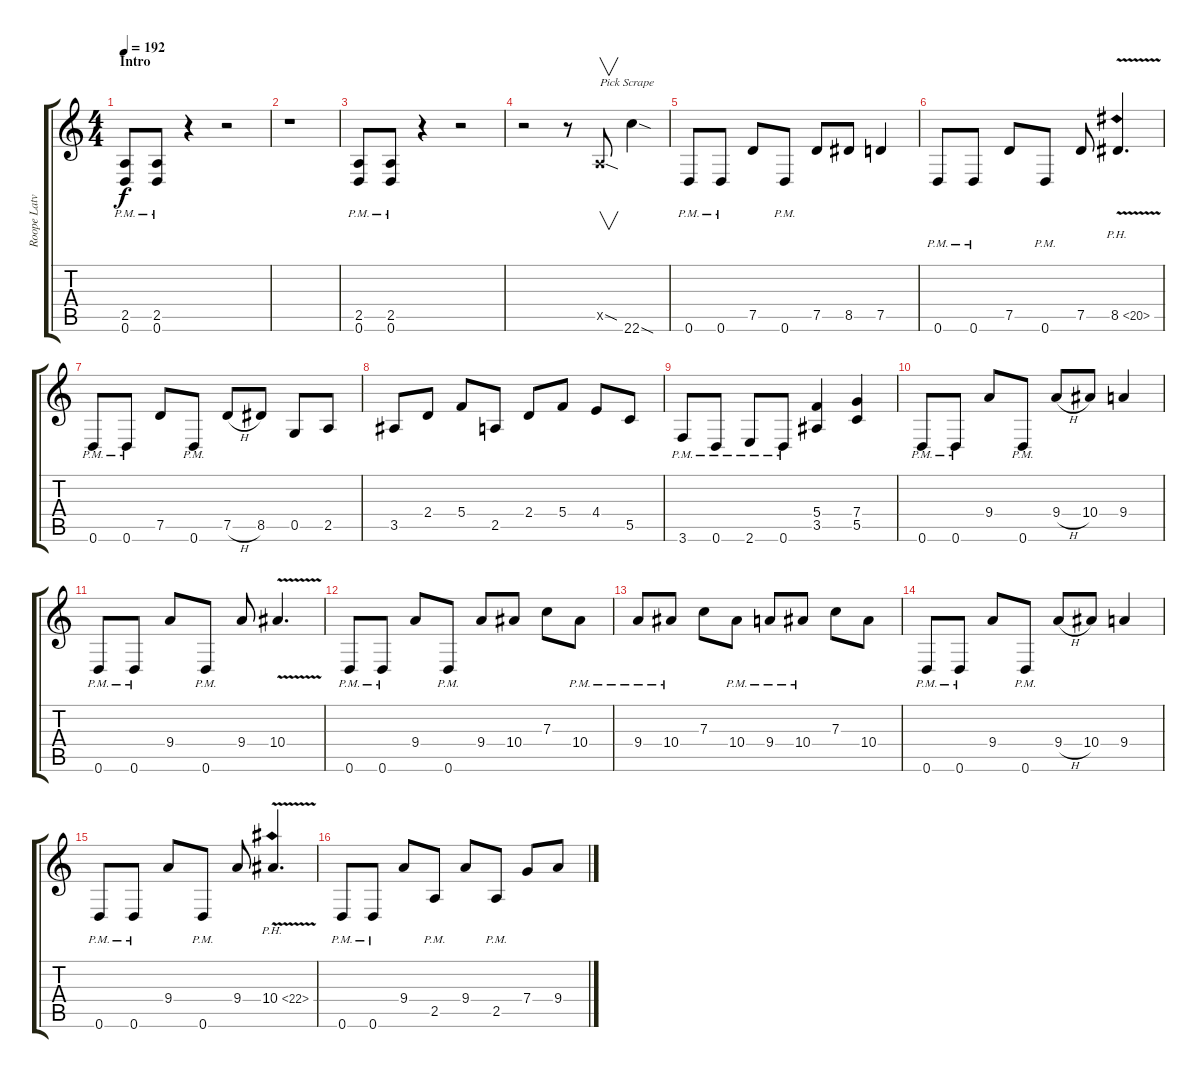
\track ("Roope Latvala" "Roope Latv") {instrument distortionguitar}
\staff {score tabs}
\tuning (D4 A3 F3 C3 G2 D2) {hide}
\ts (4 4)
\section ("" "Intro")
\tempo 192
\clef g2
\ks c
(2.5{pm} 0.6{pm}).8{dy f instrument distortionguitar} (2.5{pm} 0.6{pm}).8 r.4 r.2 |
r.1 |
(2.5{pm} 0.6{pm}).8 (2.5{pm} 0.6{pm}).8 r.4 r.2 |
r.2 r.8 2.5{sod x}.8{v txt "Pick Scrape"} 22.6{sod}.4 |
0.6{pm}.8 0.6{pm}.8 7.5.8 0.6{pm}.8 7.5.8 8.5.8 7.5.4 |
0.6{pm}.8 0.6{pm}.8 7.5.8 0.6{pm}.8 7.5.8 8.5{ph 12 v}.4{d} |
0.6{pm}.8 0.6{pm}.8 7.5.8 0.6{pm}.8 7.5{h}.8 8.5.8 0.5.8 2.5.8 |
3.5.8 2.4.8 5.4.8 2.5.8 2.4.8 5.4.8 4.4.8 5.5.8 |
3.6{pm}.8 0.6{pm}.8 2.6{pm}.8 0.6{pm}.8 (5.4 3.5).4 (7.4 5.5).4 |
0.6{pm}.8 0.6{pm}.8 9.4.8 0.6{pm}.8 9.4{h}.8 10.4.8 9.4.4 |
0.6{pm}.8 0.6{pm}.8 9.4.8 0.6{pm}.8 9.4.8 10.4{v}.4{d} |
0.6{pm}.8 0.6{pm}.8 9.4.8 0.6{pm}.8 9.4.8 10.4.8 7.3.8 10.4{pm}.8 |
9.4{pm}.8 10.4{pm}.8 7.3.8 10.4{pm}.8 9.4{pm}.8 10.4{pm}.8 7.3.8 10.4.8 |
0.6{pm}.8 0.6{pm}.8 9.4.8 0.6{pm}.8 9.4{h}.8 10.4.8 9.4.4 |
0.6{pm}.8 0.6{pm}.8 9.4.8 0.6{pm}.8 9.4.8 10.4{ph 12 v}.4{d} |
0.6{pm}.8 0.6{pm}.8 9.4.8 2.5{pm}.8 9.4.8 2.5{pm}.8 7.4.8 9.4.8
